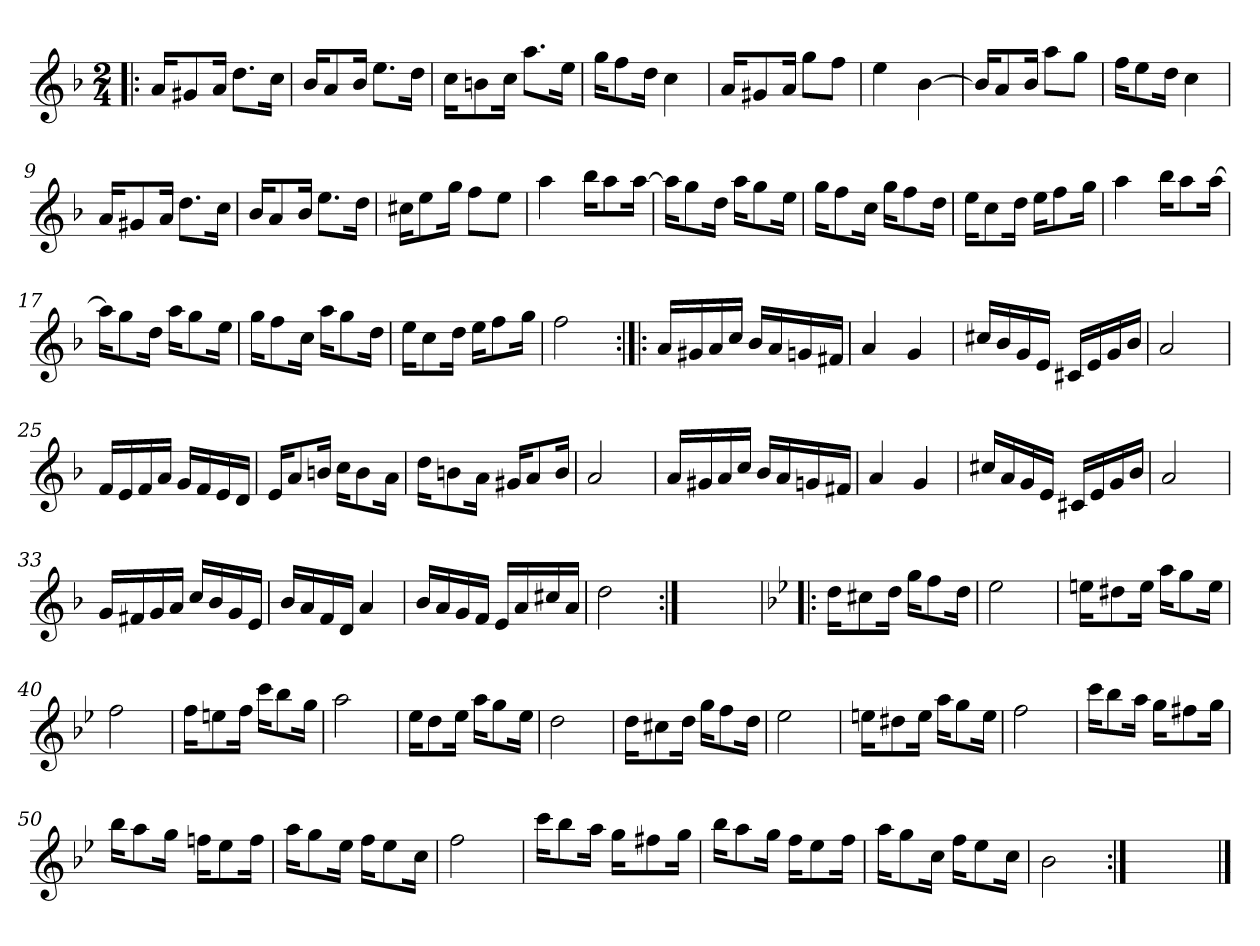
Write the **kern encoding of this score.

**kern
*part1
*staff1
*clefG2
*k[b-]
*F:
*M2/4
=1!|:
16a/KL
8g#X/
16a/Jk
8.dd\L
16cc\Jk
=2
16b-/KL
8a/
16b-/Jk
8.ee\L
16dd\Jk
=3
16cc\KL
8bn\
16cc\Jk
8.aa\L
16ee\Jk
=4
16gg\KL
8ff\
16dd\Jk
4cc\
=5
16a/KL
8g#X/
16a/Jk
8gg\L
8ff\J
!!LO:LB:g=z
=6
4ee\
[4b-\
=7
16b-/KL]
8a/
16b-/Jk
8aa\L
8gg\J
=8
16ff\KL
8ee\
16dd\Jk
4cc\
=9
16a/KL
8g#X/
16a/Jk
8.dd\L
16cc\Jk
=10
16b-/KL
8a/
16b-/Jk
8.ee\L
16dd\Jk
!!LO:LB:g=z
=11
16cc#X\KL
8ee\
16gg\Jk
8ff\L
8ee\J
=12
4aa\
16bb-\KL
8aa\
[16aa\Jk
=13
16aa\KL]
8gg\
16dd\Jk
16aa\KL
8gg\
16ee\Jk
=14
16gg\KL
8ff\
16cc\Jk
16gg\KL
8ff\
16dd\Jk
=15
16ee\KL
8cc\
16dd\Jk
16ee\KL
8ff\
16gg\Jk
!!LO:LB:g=z
=16
4aa\
16bb-\KL
8aa\
[16aa\Jk
=17
16aa\KL]
8gg\
16dd\Jk
16aa\KL
8gg\
16ee\Jk
=18
16gg\KL
8ff\
16cc\Jk
16aa\KL
8gg\
16dd\Jk
=19
16ee\KL
8cc\
16dd\Jk
16ee\KL
8ff\
16gg\Jk
=20
2ff\
!!LO:LB:g=z
=21:|!|:
16a/LL
16g#X/
16a/
16cc/JJ
16b-/LL
16a/
16gn/
16f#X/JJ
=22
4a/
4g/
=23
16cc#X/LL
16b-/
16g/
16e/JJ
16c#X/LL
16e/
16g/
16b-/JJ
=24
2a/
!!LO:LB:g=z
=25
16f/LL
16e/
16f/
16a/JJ
16g/LL
16f/
16e/
16d/JJ
=26
16e/KL
8a/
16bn/Jk
16cc\KL
8b\
16a\Jk
=27
16dd\KL
8bn\
16a\Jk
16g#X/KL
8a/
16b/Jk
=28
2a/
!!LO:LB:g=z
=29
16a/LL
16g#X/
16a/
16cc/JJ
16b-/LL
16a/
16gn/
16f#X/JJ
=30
4a/
4g/
=31
16cc#X/LL
16a/
16g/
16e/JJ
16c#X/LL
16e/
16g/
16b-/JJ
=32
2a/
!!LO:LB:g=z
=33
16g/LL
16f#X/
16g/
16a/JJ
16cc/LL
16b-/
16g/
16e/JJ
=34
16b-/LL
16a/
16f/
16d/JJ
4a/
=35
16b-/LL
16a/
16g/
16f/JJ
16e/LL
16a/
16cc#X/
16a/JJ
=36
2dd\
=36X1:|!
*stria0
2ryy
!!LO:LB:g=z
=37!|:
*stria5
*k[b-e-]
*B-:
16dd\KL
8cc#X\
16dd\Jk
16gg\KL
8ff\
16dd\Jk
=38
2ee-\
=39
16een\KL
8dd#X\
16ee\Jk
16aa\KL
8gg\
16ee\Jk
=40
2ff\
=41
16ff\KL
8een\
16ff\Jk
16ccc\KL
8bb-\
16gg\Jk
!!LO:PB:g=z
=42
2aa\
=43
16ee-\KL
8dd\
16ee-\Jk
16aa\KL
8gg\
16ee-\Jk
=44
2dd\
=45
16dd\KL
8cc#X\
16dd\Jk
16gg\KL
8ff\
16dd\Jk
=46
2ee-\
=47
16een\KL
8dd#X\
16ee\Jk
16aa\KL
8gg\
16ee\Jk
!!LO:LB:g=z
=48
2ff\
=49
16ccc\KL
8bb-\
16aa\Jk
16gg\KL
8ff#X\
16gg\Jk
=50
16bb-\KL
8aa\
16gg\Jk
16ffn\KL
8ee-\
16ff\Jk
=51
16aa\KL
8gg\
16ee-\Jk
16ff\KL
8ee-\
16cc\Jk
=52
2ff\
!!LO:LB:g=z
=53
16ccc\KL
8bb-\
16aa\Jk
16gg\KL
8ff#X\
16gg\Jk
=54
16bb-\KL
8aa\
16gg\Jk
16ff\KL
8ee-\
16ff\Jk
=55
16aa\KL
8gg\
16cc\Jk
16ff\KL
8ee-\
16cc\Jk
=56
2b-\
=57:|!
*stria0
2ryy
==
*-
